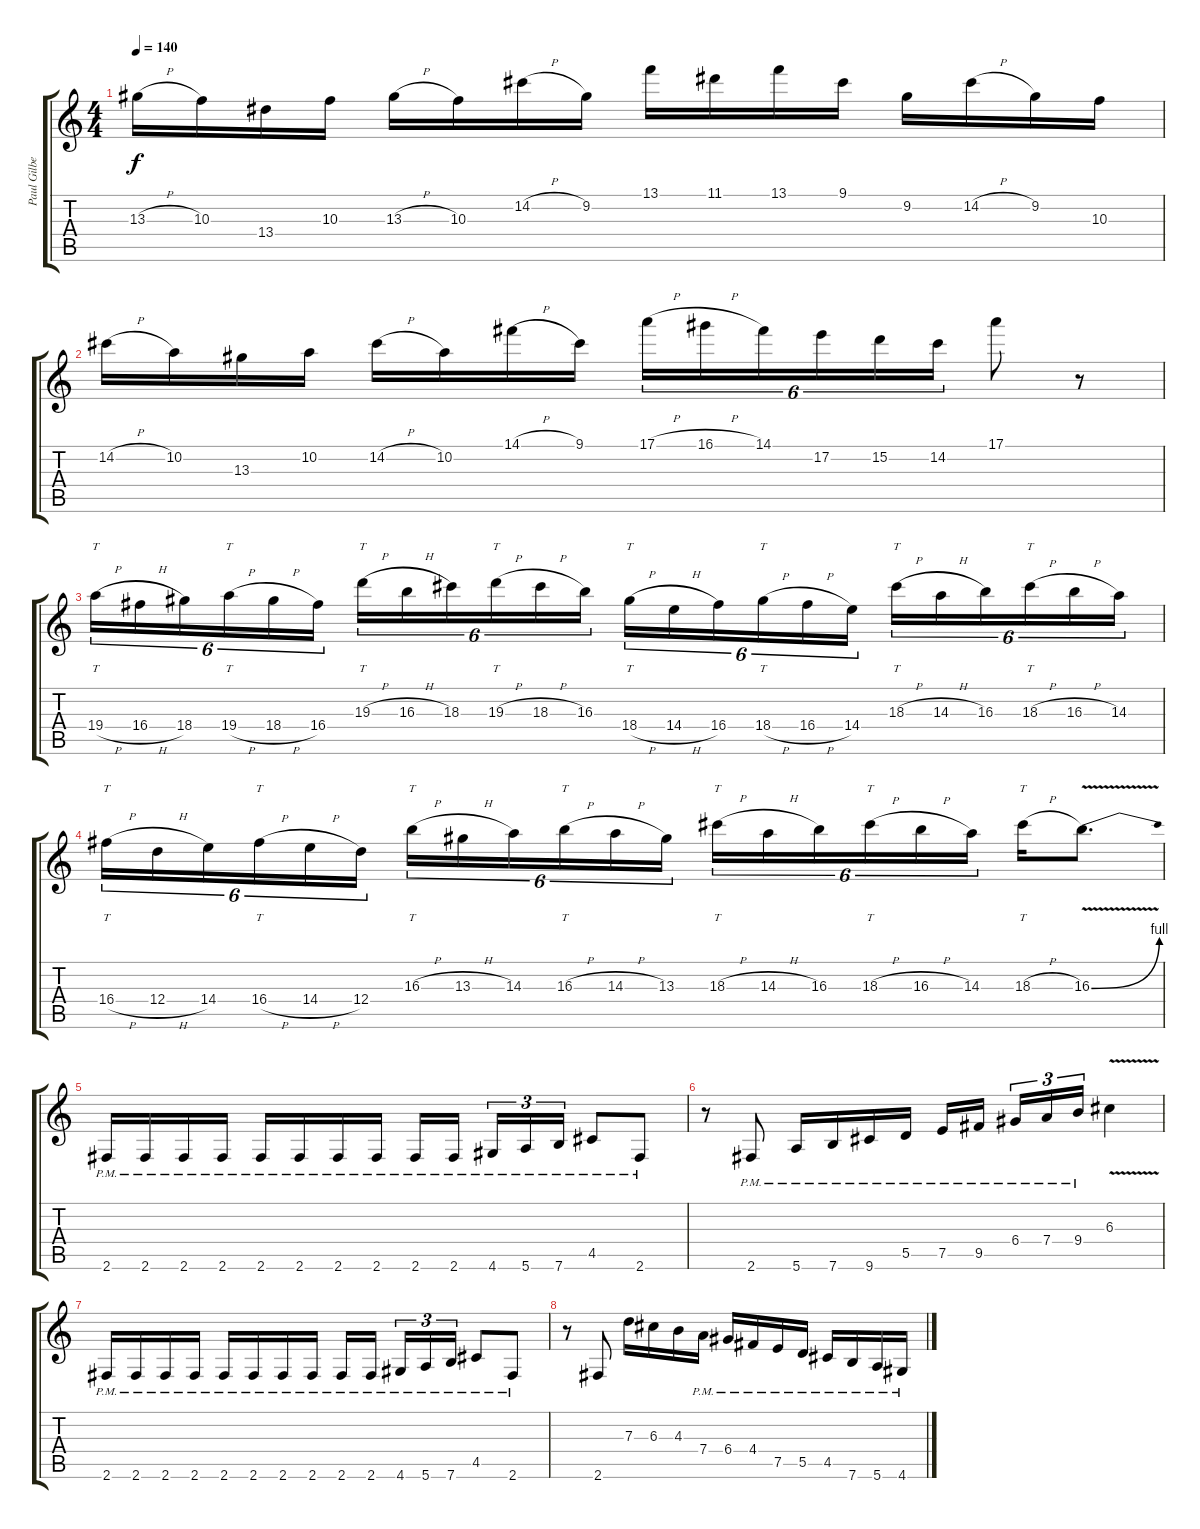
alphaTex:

\track ("Paul Gilbert" "Paul Gilbe") {instrument distortionguitar}
\staff {score tabs}
\tuning (E4 B3 G3 D3 A2 E2) {hide}
\ts (4 4)
\tempo 140
\clef g2
\ks c
13.3{h}.16{dy f} 10.3.16 13.4.16 10.3.16 13.3{h}.16 10.3.16 14.2{h}.16 9.2.16 13.1.16 11.1.16 13.1.16 9.1.16 9.2.16 14.2{h}.16 9.2.16 10.3.16 |
14.2{h}.16 10.2.16 13.3.16 10.2.16 14.2{h}.16 10.2.16 14.1{h}.16 9.1.16 17.1{h}.16{tu (6 4)} 16.1{h}.16{tu (6 4)} 14.1.16{tu (6 4)} 17.2.16{tu (6 4)} 15.2.16{tu (6 4)} 14.2.16{tu (6 4)} 17.1.8 r.8 |
19.4{h}.16{tt tu (6 4)} 16.4{h}.16{tu (6 4)} 18.4.16{tu (6 4)} 19.4{h}.16{tt tu (6 4)} 18.4{h}.16{tu (6 4)} 16.4.16{tu (6 4)} 19.3{h}.16{tt tu (6 4)} 16.3{h}.16{tu (6 4)} 18.3.16{tu (6 4)} 19.3{h}.16{tt tu (6 4)} 18.3{h}.16{tu (6 4)} 16.3.16{tu (6 4)} 18.4{h}.16{tt tu (6 4)} 14.4{h}.16{tu (6 4)} 16.4.16{tu (6 4)} 18.4{h}.16{tt tu (6 4)} 16.4{h}.16{tu (6 4)} 14.4.16{tu (6 4)} 18.3{h}.16{tt tu (6 4)} 14.3{h}.16{tu (6 4)} 16.3.16{tu (6 4)} 18.3{h}.16{tt tu (6 4)} 16.3{h}.16{tu (6 4)} 14.3.16{tu (6 4)} |
16.4{h}.16{tt tu (6 4)} 12.4{h}.16{tu (6 4)} 14.4.16{tu (6 4)} 16.4{h}.16{tt tu (6 4)} 14.4{h}.16{tu (6 4)} 12.4.16{tu (6 4)} 16.3{h}.16{tt tu (6 4)} 13.3{h}.16{tu (6 4)} 14.3.16{tu (6 4)} 16.3{h}.16{tt tu (6 4)} 14.3{h}.16{tu (6 4)} 13.3.16{tu (6 4)} 18.3{h}.16{tt tu (6 4)} 14.3{h}.16{tu (6 4)} 16.3.16{tu (6 4)} 18.3{h}.16{tt tu (6 4)} 16.3{h}.16{tu (6 4)} 14.3.16{tu (6 4)} 18.3{h}.16{tt} 16.3{be (bend 0 0 60 4) v}.8{d} |
2.6{pm}.16{instrument distortionguitar} 2.6{pm}.16 2.6{pm}.16 2.6{pm}.16 2.6{pm}.16 2.6{pm}.16 2.6{pm}.16 2.6{pm}.16 2.6{pm}.16 2.6{pm}.16{beam splitsecondary} 4.6{pm}.16{tu (3 2)} 5.6{pm}.16{tu (3 2)} 7.6{pm}.16{tu (3 2)} 4.5{pm}.8 2.6{pm}.8 |
r.8 2.6{pm}.8 5.6{pm}.16 7.6{pm}.16 9.6{pm}.16 5.5{pm}.16 7.5{pm}.16 9.5{pm}.16{beam splitsecondary} 6.4{pm}.16{tu (3 2)} 7.4{pm}.16{tu (3 2)} 9.4{pm}.16{tu (3 2)} 6.3{v}.4 |
2.6{pm}.16 2.6{pm}.16 2.6{pm}.16 2.6{pm}.16 2.6{pm}.16 2.6{pm}.16 2.6{pm}.16 2.6{pm}.16 2.6{pm}.16 2.6{pm}.16{beam splitsecondary} 4.6{pm}.16{tu (3 2)} 5.6{pm}.16{tu (3 2)} 7.6{pm}.16{tu (3 2)} 4.5{pm}.8 2.6{pm}.8 |
r.8 2.6.8 7.3.16 6.3.16 4.3.16 7.4{pm}.16 6.4{pm}.16 4.4{pm}.16 7.5{pm}.16 5.5{pm}.16 4.5{pm}.16 7.6{pm}.16 5.6{pm}.16 4.6{pm}.16
